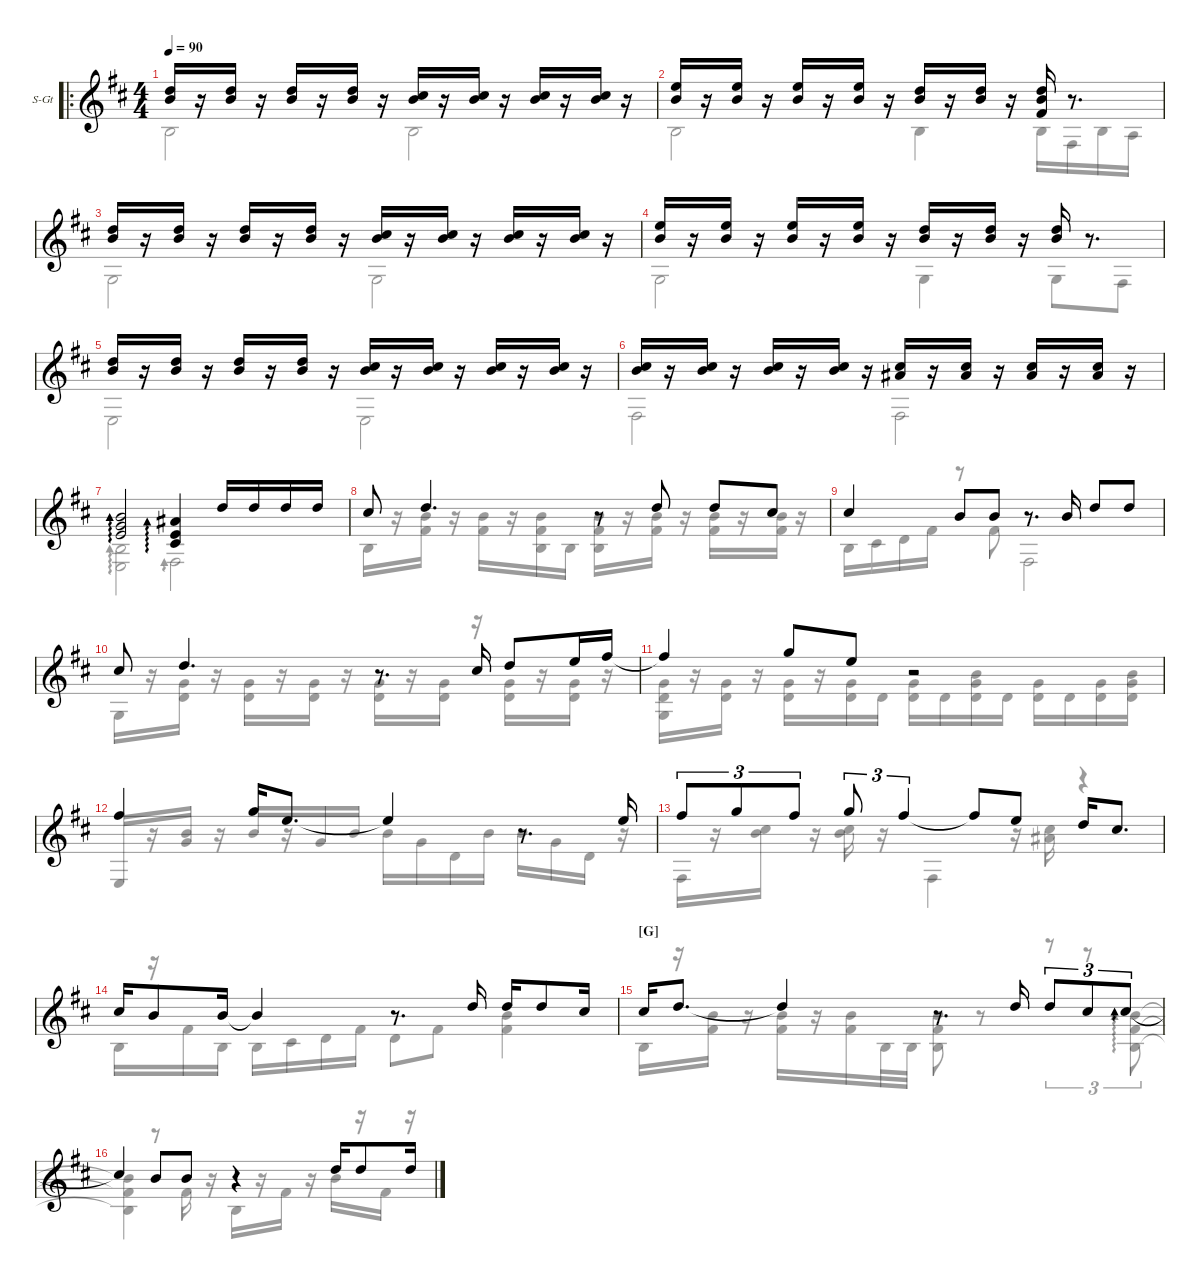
\defaultSystemsLayout 4
\hideDynamics
\bracketExtendMode groupsimilarinstruments
\firstSystemTrackNameOrientation horizontal
\otherSystemsTrackNameOrientation horizontal
\track ("Steel Guitar" "S-Gt") {instrument acousticguitarsteel}
\staff {score}
\tuning (E4 B3 G3 D3 A2 E2)
\voice
\ro
\ts (4 4)
\tempo 90
\clef g2
\ks bminor
(3.2 4.3).16{dy fff instrument acousticguitarsteel} r.16 (3.2 4.3).16 r.16 (3.2 4.3).16 r.16 (3.2 4.3).16 r.16 (2.2 4.3).16 r.16 (2.2 4.3).16 r.16 (2.2 4.3).16 r.16 (2.2 4.3).16 r.16 |
(5.2 4.3).16 r.16 (5.2 4.3).16 r.16 (5.2 4.3).16 r.16 (5.2 4.3).16 r.16 (3.2 4.3).16 r.16 (3.2 4.3).16 r.16 (3.2 4.3 4.4).16 r.8{d} |
(4.3 3.2).16 r.16 (3.2 4.3).16 r.16 (3.2 4.3).16 r.16 (3.2 4.3).16 r.16 (4.3 2.2).16 r.16 (2.2 4.3).16 r.16 (2.2 4.3).16 r.16 (2.2 4.3).16 r.16 |
(0.2 0.1).16 r.16 (0.2 0.1).16 r.16 (0.2 0.1).16 r.16 (0.2 0.1).16 r.16 (3.2 4.3).16 r.16 (3.2 4.3).16 r.16 (3.2 4.3).16 r.8{d} |
(4.3 3.2).16 r.16 (3.2 4.3).16 r.16 (3.2 4.3).16 r.16 (3.2 4.3).16 r.16 (4.3 2.2).16 r.16 (2.2 4.3).16 r.16 (2.2 4.3).16 r.16 (2.2 4.3).16 r.16 |
(2.2 4.3).16 r.16 (2.2 4.3).16 r.16 (2.2 4.3).16 r.16 (2.2 4.3).16 r.16 (2.2 3.3).16 r.16 (2.2 3.3).16 r.16 (2.2 3.3).16 r.16 (2.2 3.3).16 r.16 |
(0.2 0.3 2.4).2{ad 0} (2.4 4.5 3.3).4{ad 0} 3.2.16 3.2.16 3.2.16 3.2.16 |
2.2.8 3.2.4{d} r.8 3.2.8 3.2.8 2.2.8 |
2.2.4 4.3.8 4.3.8 r.8{d} 4.3.16 3.2.8 3.2.8 |
2.2.8 3.2.4{d} r.8{d} 2.2.16 3.2.8 0.1.16 2.1.16 |
2.1{t}.4 3.1.8 0.1.8 r.2 |
2.1.4 3.1.16 0.1.8{d} 0.1{t}.4 r.8{d} 0.1.16 |
2.1.8{tu (3 2)} 3.1.8{tu (3 2)} 2.1.8{tu (3 2)} 3.1.8{tu (3 2)} 2.1.4{tu (3 2)} 2.1{t}.8 0.1.8 3.2.16 2.2.8{d} |
2.2.16 0.2.8 0.2.16 0.2{t}.4 r.8{d} 3.2.16 3.2.16 3.2.8 2.2.16 |
\section ("G" "")
2.2.16 3.2.8{d} 3.2{t}.4 r.8{d} 3.2.16 3.2.8{tu (3 2)} 2.2.8{tu (3 2)} 2.2.8{tu (3 2) ad 0} |
2.2{t}.4 0.2.8 0.2.8 r.4 3.2.16 3.2.8 3.2.16
\voice
\clef g2
\ottava regular
\simile none
\ks bminor
2.5.2{dy fff} 2.5.2 |
2.5.2 2.5.4 2.5.16 2.6.16 2.5.16 0.5.16 |
3.6.2 3.6.2 |
3.6.2 3.6.4 3.6.8 2.6.8 |
0.6.2 0.6.2 |
2.6.2 2.6.2 |
(2.5 0.6).2{ad 0} 2.6.2{ad 0} |
2.5.16 r.16 (4.3 4.4).16 r.16 (4.3 4.4).16 r.16 (4.3 4.4 2.5).16 2.5.16 (4.3 4.4 2.5).16 r.16 (4.3 4.4).16 r.16 (4.3 4.4).16 r.16 (4.3 4.4).16 r.16 |
2.5.16 4.5.16 5.5.16 4.4.16 r.8 4.4.8 2.6.2 |
3.6.16 r.16 (0.3 0.4).16 r.16 (0.3 0.4).16 r.16 (0.3 0.4).16 r.16 (0.3 0.4).16 r.16 (0.3 0.4).16 r.16 (0.3 0.4).16 r.16 (0.3 0.4).16 r.16 |
(3.6 0.4 0.3).16 r.16 (0.3 0.4).16 r.16 (0.3 0.4).16 r.16 (0.3 0.4).16 0.4.16 (0.3 0.4).16 0.4.16 (0.4 0.2 0.3).16 0.4.16 (0.4 0.3).16 0.4.16 (0.3 0.4).16 (0.2 0.3 0.4).16 |
0.6.16 r.16 (0.2 0.3).16 r.16{beam invert} 0.2.16{beam invert} r.16 0.3.16 0.2.16 0.2.16 0.3.16 0.4.16 0.2.16 0.2.16 0.3.16 0.4.16 r.16 |
2.6.16 r.16 (2.2 4.3).16 r.16 (2.2 4.3).16 r.16 2.6.4 r.16 (2.2 3.3).16 r.4 |
2.5.16 r.16 4.4.16 2.5.16 2.5.16 4.5.16 0.4.16 4.4.16 0.4.8 4.4.8 (4.4 4.3).4 |
2.5.16 r.16 (4.3 4.4).16 r.16 (4.3 4.4).16 r.16 (4.3 4.4).16 2.5.32 2.5.32 (2.5 4.4 4.3).8 r.8 r.8{tu (3 2)} r.8{tu (3 2)} (2.5 4.4 4.3).8{tu (3 2) ad 0} |
(2.5{t} 4.4{t} 4.3{t}).4 r.8 4.4.16 r.16 2.5.16 r.16 4.4.16 r.16 4.3.16 r.16 4.4.16 r.16
